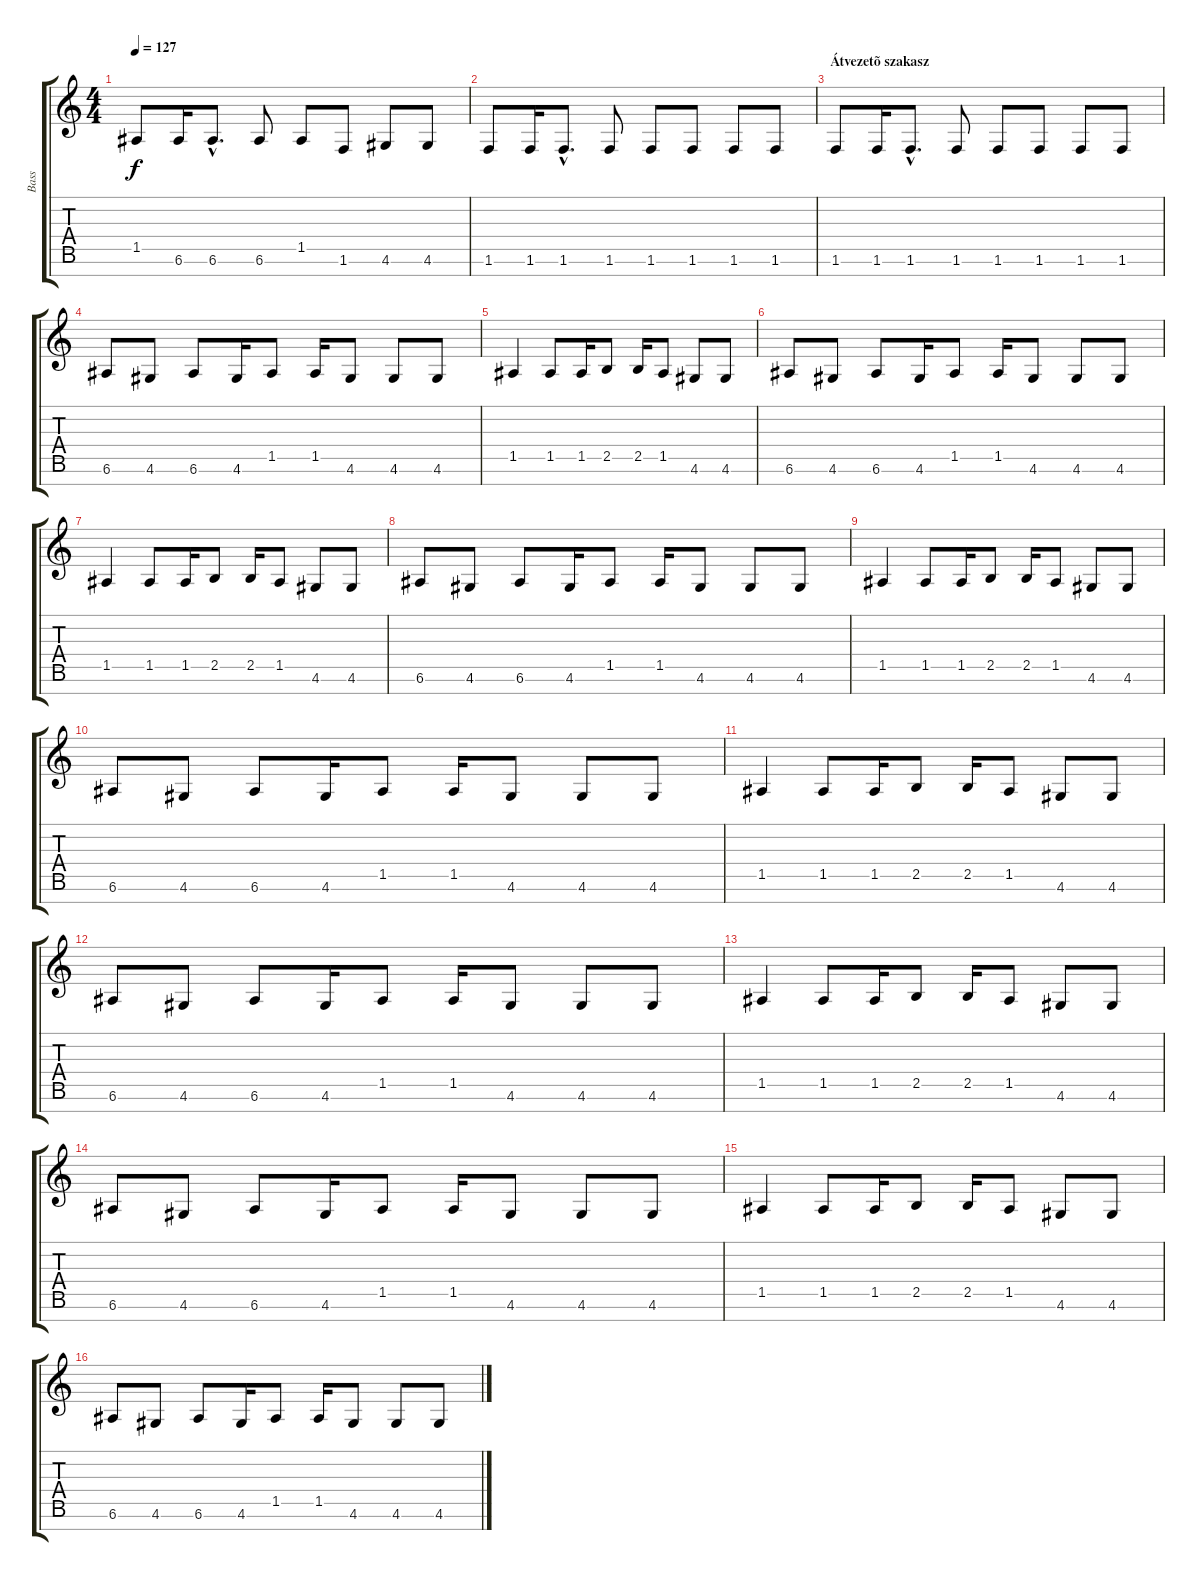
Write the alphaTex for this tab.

\track ("Bass" "Bass") {instrument electricbasspick}
\staff {score tabs}
\tuning (E4 B3 G3 D3 A2 E2 B1) {hide}
\ts (4 4)
\tempo 127
\clef g2
\ks c
1.5.8{dy f} 6.6.16 6.6{hac}.8{d} 6.6.8 1.5.8 1.6.8 4.6.8 4.6.8 |
1.6.8 1.6.16 1.6{hac}.8{d} 1.6.8 1.6.8 1.6.8 1.6.8 1.6.8 |
\section ("" "Átvezetõ szakasz")
1.6.8 1.6.16 1.6{hac}.8{d} 1.6.8 1.6.8 1.6.8 1.6.8 1.6.8 |
6.6.8 4.6.8 6.6.8 4.6.16 1.5.8 1.5.16 4.6.8 4.6.8 4.6.8 |
1.5.4 1.5.8 1.5.16 2.5.8 2.5.16 1.5.8 4.6.8 4.6.8 |
6.6.8 4.6.8 6.6.8 4.6.16 1.5.8 1.5.16 4.6.8 4.6.8 4.6.8 |
1.5.4 1.5.8 1.5.16 2.5.8 2.5.16 1.5.8 4.6.8 4.6.8 |
6.6.8 4.6.8 6.6.8 4.6.16 1.5.8 1.5.16 4.6.8 4.6.8 4.6.8 |
1.5.4 1.5.8 1.5.16 2.5.8 2.5.16 1.5.8 4.6.8 4.6.8 |
6.6.8 4.6.8 6.6.8 4.6.16 1.5.8 1.5.16 4.6.8 4.6.8 4.6.8 |
1.5.4 1.5.8 1.5.16 2.5.8 2.5.16 1.5.8 4.6.8 4.6.8 |
6.6.8 4.6.8 6.6.8 4.6.16 1.5.8 1.5.16 4.6.8 4.6.8 4.6.8 |
1.5.4 1.5.8 1.5.16 2.5.8 2.5.16 1.5.8 4.6.8 4.6.8 |
6.6.8 4.6.8 6.6.8 4.6.16 1.5.8 1.5.16 4.6.8 4.6.8 4.6.8 |
1.5.4 1.5.8 1.5.16 2.5.8 2.5.16 1.5.8 4.6.8 4.6.8 |
6.6.8 4.6.8 6.6.8 4.6.16 1.5.8 1.5.16 4.6.8 4.6.8 4.6.8
